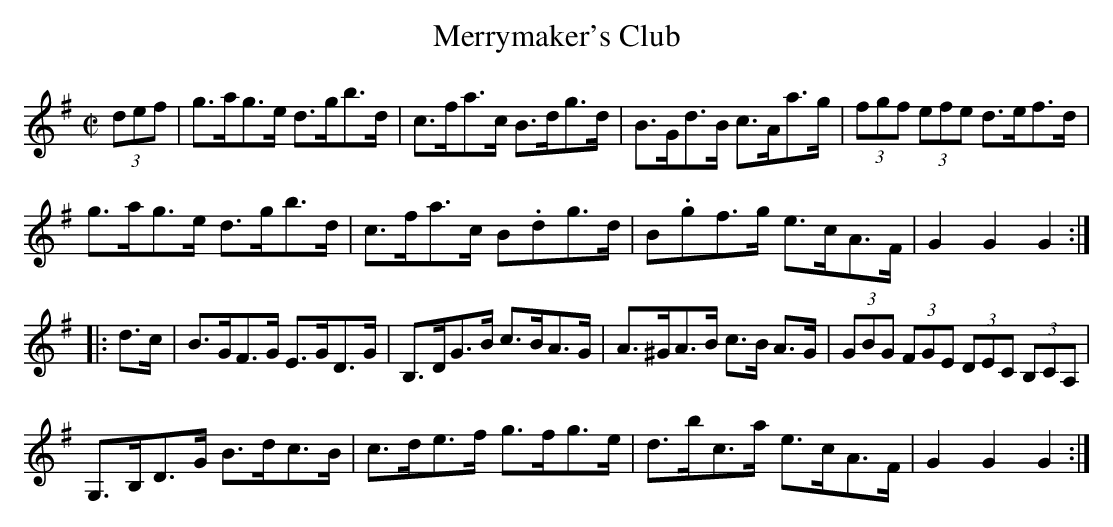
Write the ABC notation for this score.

X:1
T:Merrymaker's Club
M:C|
L:1/8
K:G
(3def | g>ag>e d>gb>d | c>fa>c B>dg>d | B>Gd>B c>Aa>g | (3fgf (3efe d>ef>d|
g>ag>e d>gb>d | c>fa>c B.dg>d | B.gf>g e>cA>F | G2 G2 G2:|
|:d>c|B>GF>G E>GD>G|B,>DG>B c>BA>G|A>^GA>B c>B A>G|(3GBG (3FGE (3DEC (3B,CA,|
G,>B,D>G B>dc>B|c>de>f g>fg>e|d>bc>a e>cA>F | G2 G2 G2 :|
